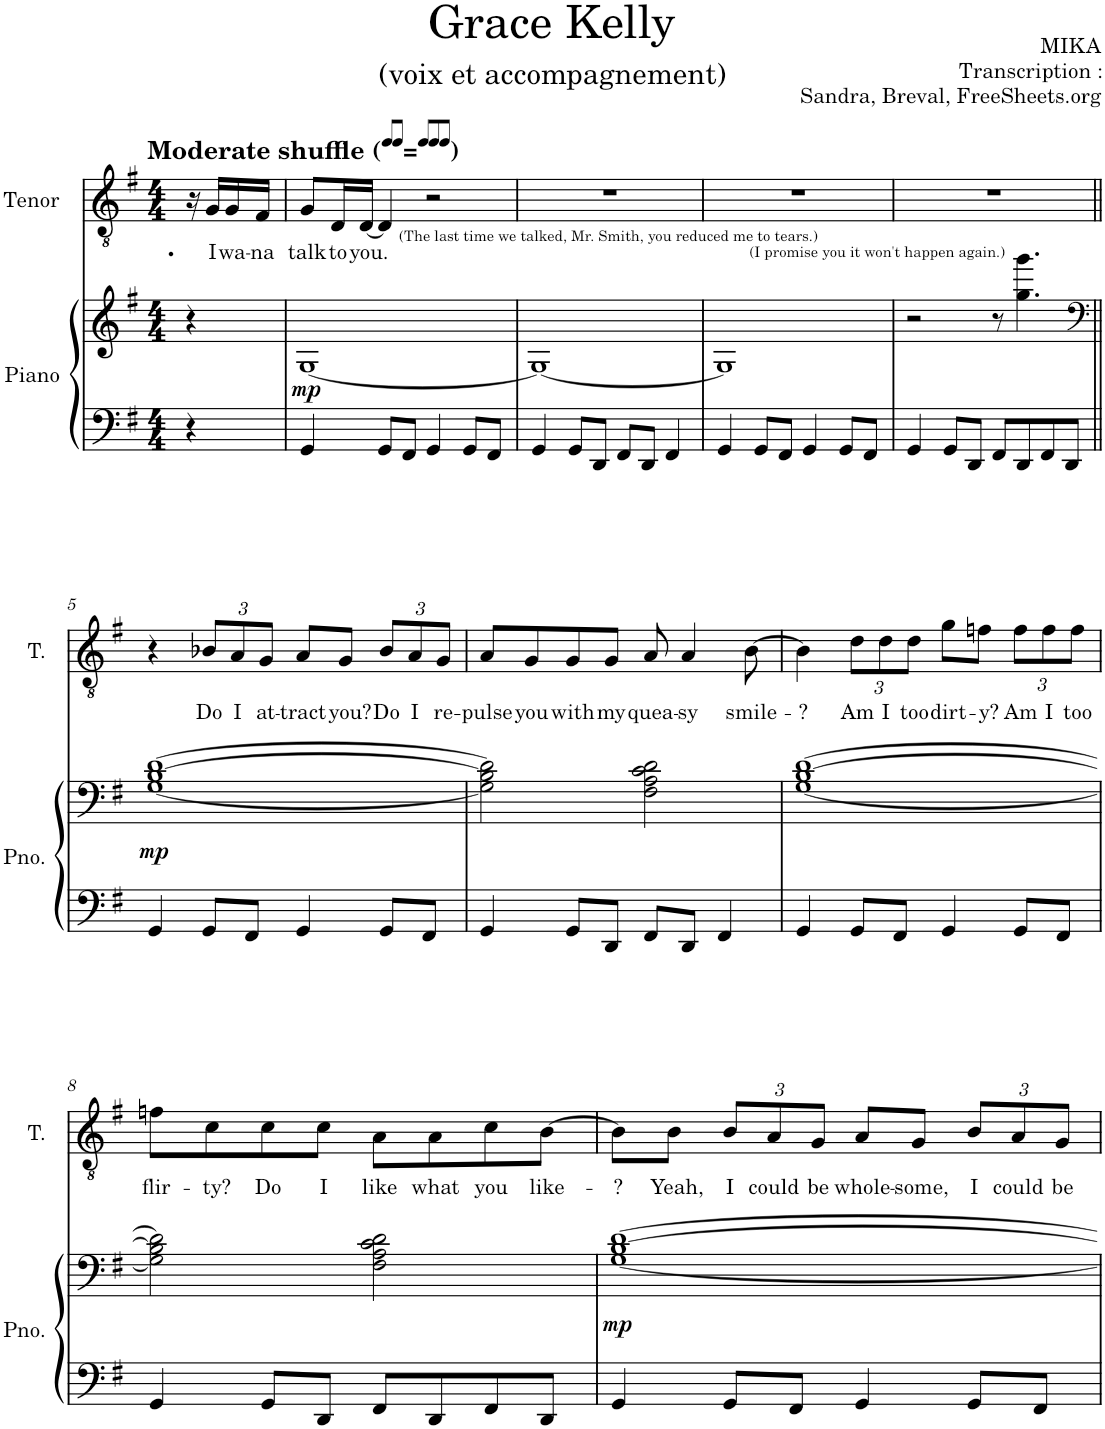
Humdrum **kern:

**kern	**kern	**dynam	**kern	**text
*part2	*part2	*part2	*part1	*part1
*staff3	*staff2	*staff2/3	*staff1	*staff1
*I"Piano	*	*	*I"Tenor	*
*I'Pno.	*	*	*I'T.	*
*clefF4	*clefG2	*	*clefGv2	*
*k[f#]	*k[f#]	*	*k[f#]	*
*M4/4	*M4/4	*	*M4/4	*
=	=	=	=	=
!	!	!	!LO:TX:a:B:t=Moderate shuffle (	!
!	!	!	!LO:TX:a:t==	!
!	!	!	!LO:TX:a:t=)	!
!	!	!	!LO:TX:b:B:t=.	!
4r	4r	.	16r	.
!	!	!	!	!LO:LY:b
.	.	.	16G/LL	I
!	!	!	!	!LO:LY:b
.	.	.	16G/	wa-
!	!	!	!	!LO:LY:b
.	.	.	16F#/JJ	-na
=1	=1	=1	=1	=1
!	!	!LO:DY:b	!	!LO:LY:b
*	*	*	*^	*
4GG/	[1G	mp	8G/L	4.ryy	talk
!	!	!	!	!	!LO:LY:b
.	.	.	16D/L	.	to
!	!	!	!	!	!LO:LY:b
.	.	.	[16D/JJ	.	you.
8GG/L	.	.	4D/]	.	.
!	!	!	!	!LO:TX:b:t=(The last time we talked, Mr. Smith, you reduced me to tears.)	!
8FF#/J	.	.	.	2ryy	.
4GG/	.	.	2r	.	.
8GG/L	.	.	.	.	.
8FF#/J	.	.	.	8ryy	.
*	*	*	*v	*v	*
=2	=2	=2	=2	=2
4GG/	1G_	.	1r	.
8GG/L	.	.	.	.
8DD/J	.	.	.	.
8FF#/L	.	.	.	.
8DD/J	.	.	.	.
4FF#/	.	.	.	.
=3	=3	=3	=3	=3
*	*	*	*^	*
4GG/	1G]	.	1r	4ryy	.
!	!	!	!	!LO:TX:b:t=(I promise you it won't happen again.)	!
8GG/L	.	.	.	2.ryy	.
8FF#/J	.	.	.	.	.
4GG/	.	.	.	.	.
8GG/L	.	.	.	.	.
8FF#/J	.	.	.	.	.
*	*	*	*v	*v	*
=4	=4	=4	=4	=4
4GG/	2r	.	1r	.
8GG/L	.	.	.	.
8DD/J	.	.	.	.
8FF#/L	8r	.	.	.
8DD/	4.gg\ 4.ggg\	.	.	.
8FF#/	.	.	.	.
8DD/J	.	.	.	.
!!LO:LB:g=z
=5||	=5||	=5||	=5||	=5||
*	*clefF4	*	*	*
!	!	!LO:DY:b	!	!
4GG/	[1G [1B [1d	mp	4r	.
*	*	*	*Xbrackettup	*
!	!	!	!	!LO:LY:b
8GG/L	.	.	12B-X/L	Do
!	!	!	!	!LO:LY:b
.	.	.	12A/	I
8FF#/J	.	.	.	.
!	!	!	!	!LO:LY:b
.	.	.	12G/J	at-
!	!	!	!	!LO:LY:b
4GG/	.	.	8A/L	-tract
!	!	!	!	!LO:LY:b
.	.	.	8G/J	you?
!	!	!	!	!LO:LY:b
8GG/L	.	.	12B-/L	Do
!	!	!	!	!LO:LY:b
.	.	.	12A/	I
8FF#/J	.	.	.	.
!	!	!	!	!LO:LY:b
.	.	.	12G/J	re-
=6	=6	=6	=6	=6
!	!	!	!	!LO:LY:b
4GG/	2G\] 2B\] 2d\]	.	8A/L	-pulse
!	!	!	!	!LO:LY:b
.	.	.	8G/	you
!	!	!	!	!LO:LY:b
8GG/L	.	.	8G/	with
!	!	!	!	!LO:LY:b
8DD/J	.	.	8G/J	my
!	!	!	!	!LO:LY:b
8FF#/L	2F#\ 2A\ 2c\ 2d\	.	8A/	quea-
!	!	!	!	!LO:LY:b
8DD/J	.	.	4A/	-sy
4FF#/	.	.	.	.
!	!	!	!	!LO:LY:b
.	.	.	[8B\	smile-
=7	=7	=7	=7	=7
!	!	!	!	!LO:LY:b
4GG/	[1G [1B [1d	.	4B\]	-?
!	!	!	!	!LO:LY:b
8GG/L	.	.	12d\L	Am
!	!	!	!	!LO:LY:b
.	.	.	12d\	I
8FF#/J	.	.	.	.
!	!	!	!	!LO:LY:b
.	.	.	12d\J	too
!	!	!	!	!LO:LY:b
4GG/	.	.	8g\L	dirt-
!	!	!	!	!LO:LY:b
.	.	.	8fn\J	-y?
!	!	!	!	!LO:LY:b
8GG/L	.	.	12f\L	Am
!	!	!	!	!LO:LY:b
.	.	.	12f\	I
8FF#/J	.	.	.	.
!	!	!	!	!LO:LY:b
.	.	.	12f\J	too
!!LO:LB:g=z
=8	=8	=8	=8	=8
!	!	!	!	!LO:LY:b
4GG/	2G\] 2B\] 2d\]	.	8fn\L	flir-
!	!	!	!	!LO:LY:b
.	.	.	8c\	-ty?
!	!	!	!	!LO:LY:b
8GG/L	.	.	8c\	Do
!	!	!	!	!LO:LY:b
8DD/J	.	.	8c\J	I
!	!	!	!	!LO:LY:b
8FF#/L	2F#\ 2A\ 2c\ 2d\	.	8A\L	like
!	!	!	!	!LO:LY:b
8DD/	.	.	8A\	what
!	!	!	!	!LO:LY:b
8FF#/	.	.	8c\	you
!	!	!	!	!LO:LY:b
8DD/J	.	.	[8B\J	like-
=9	=9	=9	=9	=9
!	!	!LO:DY:b	!	!LO:LY:b
4GG/	[1G [1B [1d	mp	8B\L]	-?
!	!	!	!	!LO:LY:b
.	.	.	8B\J	Yeah,
!	!	!	!	!LO:LY:b
8GG/L	.	.	12B/L	I
!	!	!	!	!LO:LY:b
.	.	.	12A/	could
8FF#/J	.	.	.	.
!	!	!	!	!LO:LY:b
.	.	.	12G/J	be
!	!	!	!	!LO:LY:b
4GG/	.	.	8A/L	whole-
!	!	!	!	!LO:LY:b
.	.	.	8G/J	-some,
!	!	!	!	!LO:LY:b
8GG/L	.	.	12B/L	I
!	!	!	!	!LO:LY:b
.	.	.	12A/	could
8FF#/J	.	.	.	.
!	!	!	!	!LO:LY:b
.	.	.	12G/J	be
=	=	=	=	=
*-	*-	*-	*-	*-
